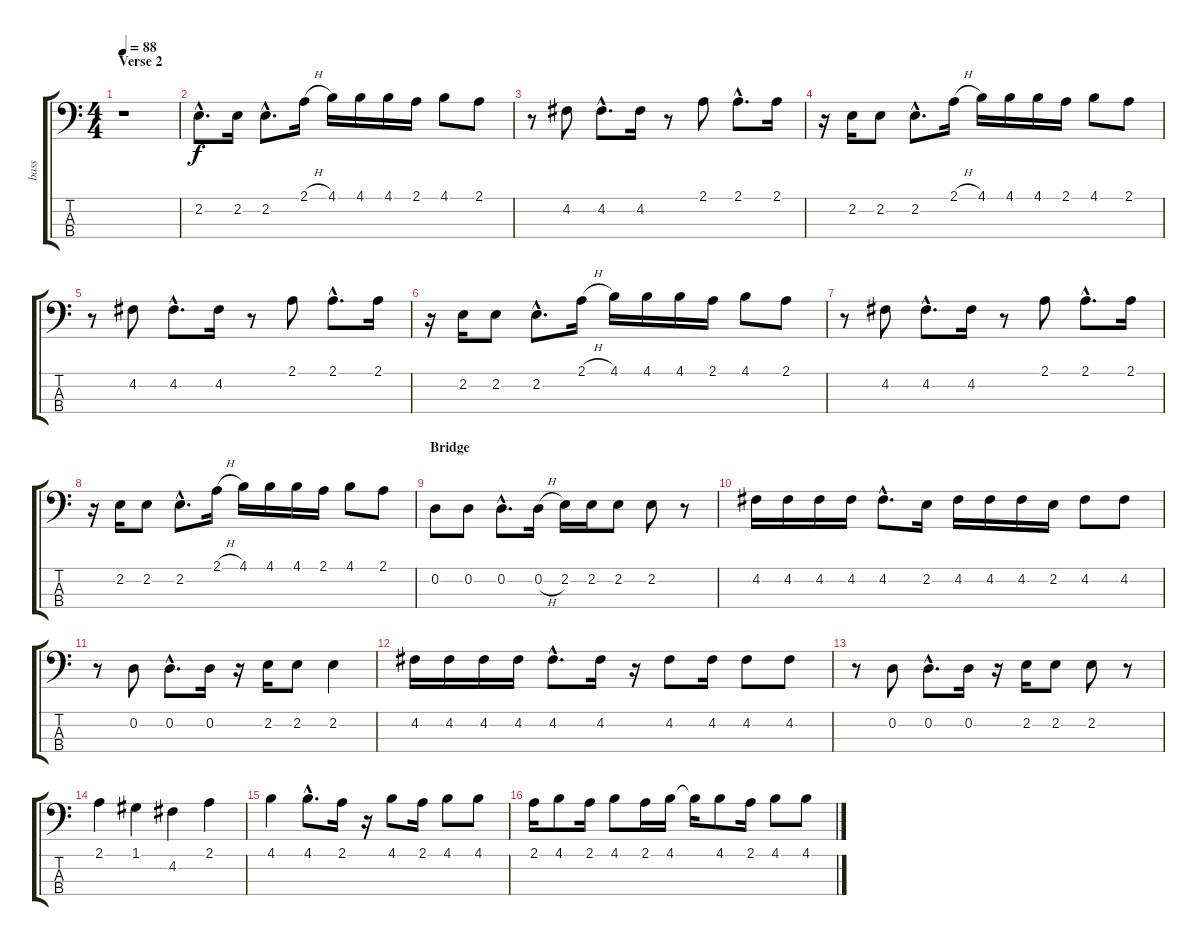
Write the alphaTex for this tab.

\track ("bass" "bass") {instrument electricbasspick}
\staff {score tabs}
\tuning (G2 D2 A1 E1) {hide}
\ts (4 4)
\section ("" "Verse 2")
\tempo 88
\clef f4
\ks c
r.1{dy f} |
2.2{hac}.8{d} 2.2.16 2.2{hac}.8{d} 2.1{h}.16 4.1.16 4.1.16 4.1.16 2.1.16 4.1.8 2.1.8 |
r.8 4.2.8 4.2{hac}.8{d} 4.2.16 r.8 2.1.8 2.1{hac}.8{d} 2.1.16 |
r.16 2.2.16 2.2.8 2.2{hac}.8{d} 2.1{h}.16 4.1.16 4.1.16 4.1.16 2.1.16 4.1.8 2.1.8 |
r.8 4.2.8 4.2{hac}.8{d} 4.2.16 r.8 2.1.8 2.1{hac}.8{d} 2.1.16 |
r.16 2.2.16 2.2.8 2.2{hac}.8{d} 2.1{h}.16 4.1.16 4.1.16 4.1.16 2.1.16 4.1.8 2.1.8 |
r.8 4.2.8 4.2{hac}.8{d} 4.2.16 r.8 2.1.8 2.1{hac}.8{d} 2.1.16 |
r.16 2.2.16 2.2.8 2.2{hac}.8{d} 2.1{h}.16 4.1.16 4.1.16 4.1.16 2.1.16 4.1.8 2.1.8 |
\section ("" "Bridge")
0.2.8 0.2.8 0.2{hac}.8{d} 0.2{h}.16 2.2.16 2.2.16 2.2.8 2.2.8 r.8 |
4.2.16 4.2.16 4.2.16 4.2.16 4.2{hac}.8{d} 2.2.16 4.2.16 4.2.16 4.2.16 2.2.16 4.2.8 4.2.8 |
r.8 0.2.8 0.2{hac}.8{d} 0.2.16 r.16 2.2.16 2.2.8 2.2.4 |
4.2.16 4.2.16 4.2.16 4.2.16 4.2{hac}.8{d} 4.2.16 r.16 4.2.8 4.2.16 4.2.8 4.2.8 |
r.8 0.2.8 0.2{hac}.8{d} 0.2.16 r.16 2.2.16 2.2.8 2.2.8 r.8 |
2.1.4 1.1.4 4.2.4 2.1.4 |
4.1.4 4.1{hac}.8{d} 2.1.16 r.16 4.1.8 2.1.16 4.1.8 4.1.8 |
2.1.16 4.1.8 2.1.16 4.1.8 2.1.16 4.1.16 4.1{t}.16 4.1.8 2.1.16 4.1.8 4.1.8
